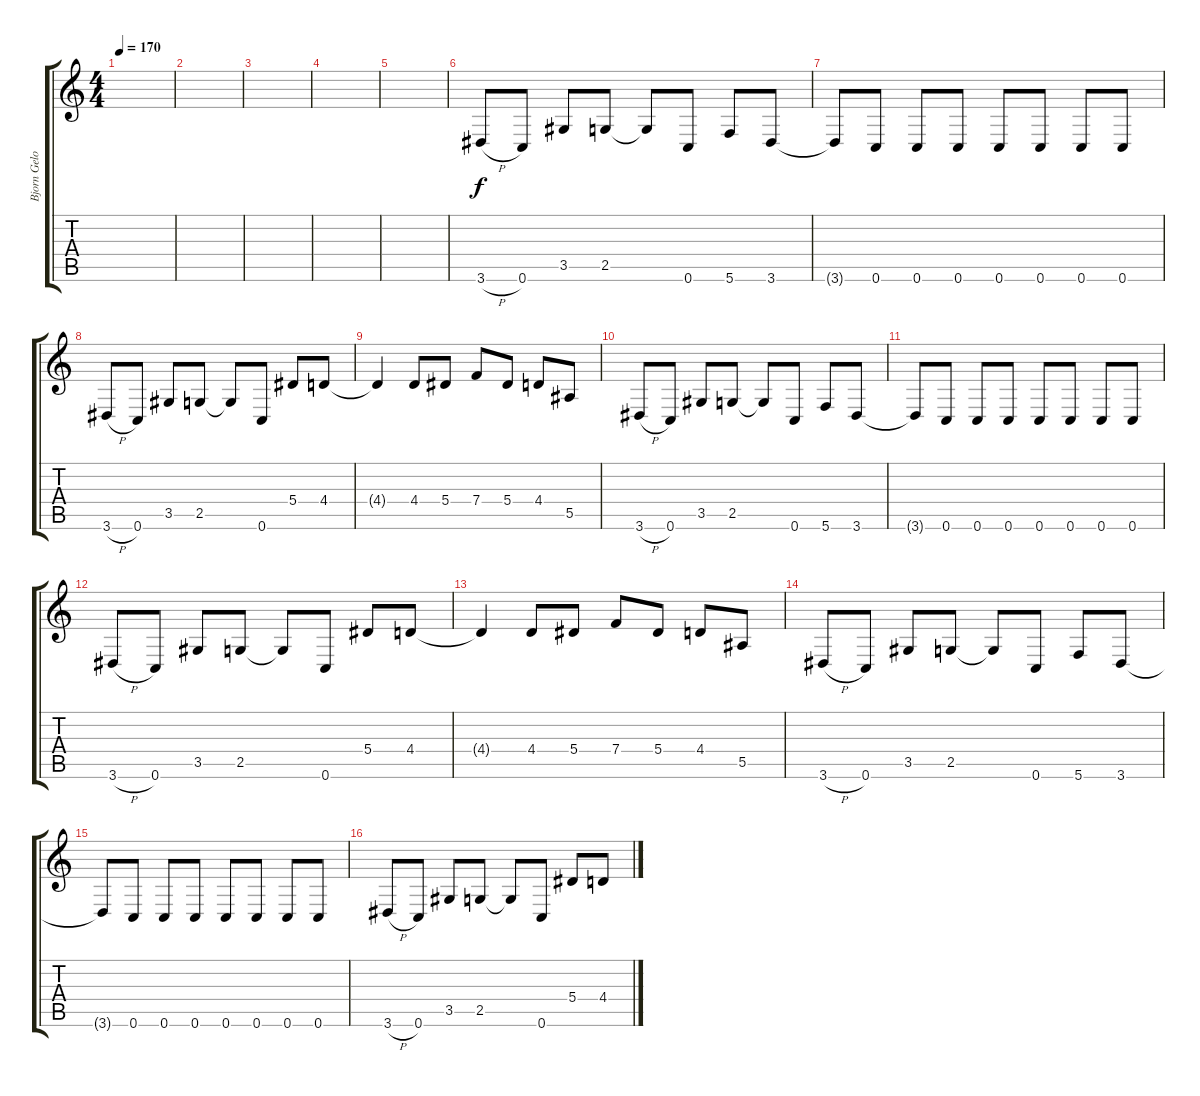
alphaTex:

\track ("Bjorn Gelotte" "Bjorn Gelo") {instrument distortionguitar}
\staff {score tabs}
\tuning (C4 G3 Eb3 Bb2 F2 C2) {hide}
\ts (4 4)
\tempo 170
\clef g2
\ks c
|
|
|
|
|
3.6{h}.8 0.6.8 3.5.8 2.5.8 2.5{t}.8 0.6.8 5.6.8 3.6.8 |
3.6{t}.8 0.6.8 0.6.8 0.6.8 0.6.8 0.6.8 0.6.8 0.6.8 |
3.6{h}.8 0.6.8 3.5.8 2.5.8 2.5{t}.8 0.6.8 5.4.8 4.4.8 |
4.4{t}.4 4.4.8 5.4.8 7.4.8 5.4.8 4.4.8 5.5.8 |
3.6{h}.8 0.6.8 3.5.8 2.5.8 2.5{t}.8 0.6.8 5.6.8 3.6.8 |
3.6{t}.8 0.6.8 0.6.8 0.6.8 0.6.8 0.6.8 0.6.8 0.6.8 |
3.6{h}.8 0.6.8 3.5.8 2.5.8 2.5{t}.8 0.6.8 5.4.8 4.4.8 |
4.4{t}.4 4.4.8 5.4.8 7.4.8 5.4.8 4.4.8 5.5.8 |
3.6{h}.8 0.6.8 3.5.8 2.5.8 2.5{t}.8 0.6.8 5.6.8 3.6.8 |
3.6{t}.8 0.6.8 0.6.8 0.6.8 0.6.8 0.6.8 0.6.8 0.6.8 |
3.6{h}.8 0.6.8 3.5.8 2.5.8 2.5{t}.8 0.6.8 5.4.8 4.4.8
